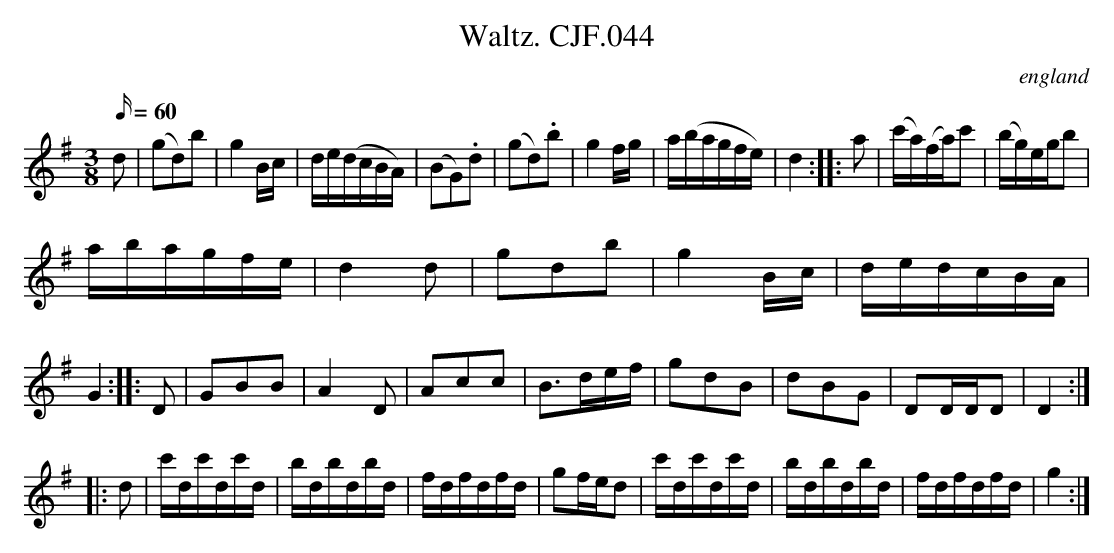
X:1
T:Waltz. CJF.044
O:england
M:3/8
L:1/16
Q:60
K:G
d2|(g2d2)b2|g4Bc|de(dcBA)|(B2G2).d2|(g2d2).b2|\
g4fg|a(bagfe)|d4:|:a2|(c'a)(fa)c'2|(bg)egb2|
abagfe|d4d2|g2d2b2|g4Bc|dedcBA|G4:|:D2|G2B2B2|\
A4D2|A2c2c2|B3def|g2d2B2|d2B2G2|D2DDD2|D4:|:
d2|c'dc'dc'd|bdbdbd|fdfdfd|g2fed2|c'dc'dc'd|bdbdbd|fdfdfd|g4:|]
